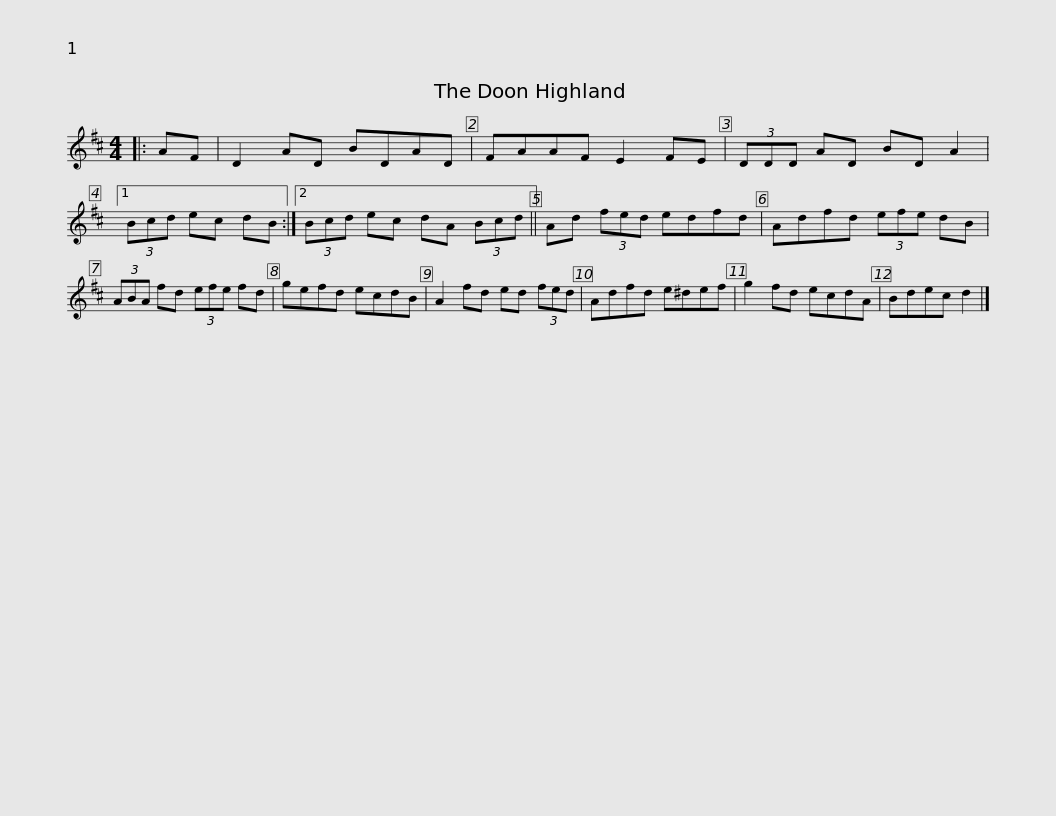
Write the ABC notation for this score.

X:1
L:1/8
M:4/4
I:linebreak $
K:D
V:1 treble
V:1
|: AF | D2 AD BDAD | FAAF E2 FE | (3DDD AD BD A2 |1 (3Bcd ec dB :|2 %5
 (3Bcd ec dA (3Bcd ||$ Ad (3fed edfd | Adfd (3efe dB | (3ABA fd (3efe fd | gefd ecdB | %10
 A2 fd ed (3fed |$ Adfd e^def | g2 fd ecdA | Bdec d2 |] %14
